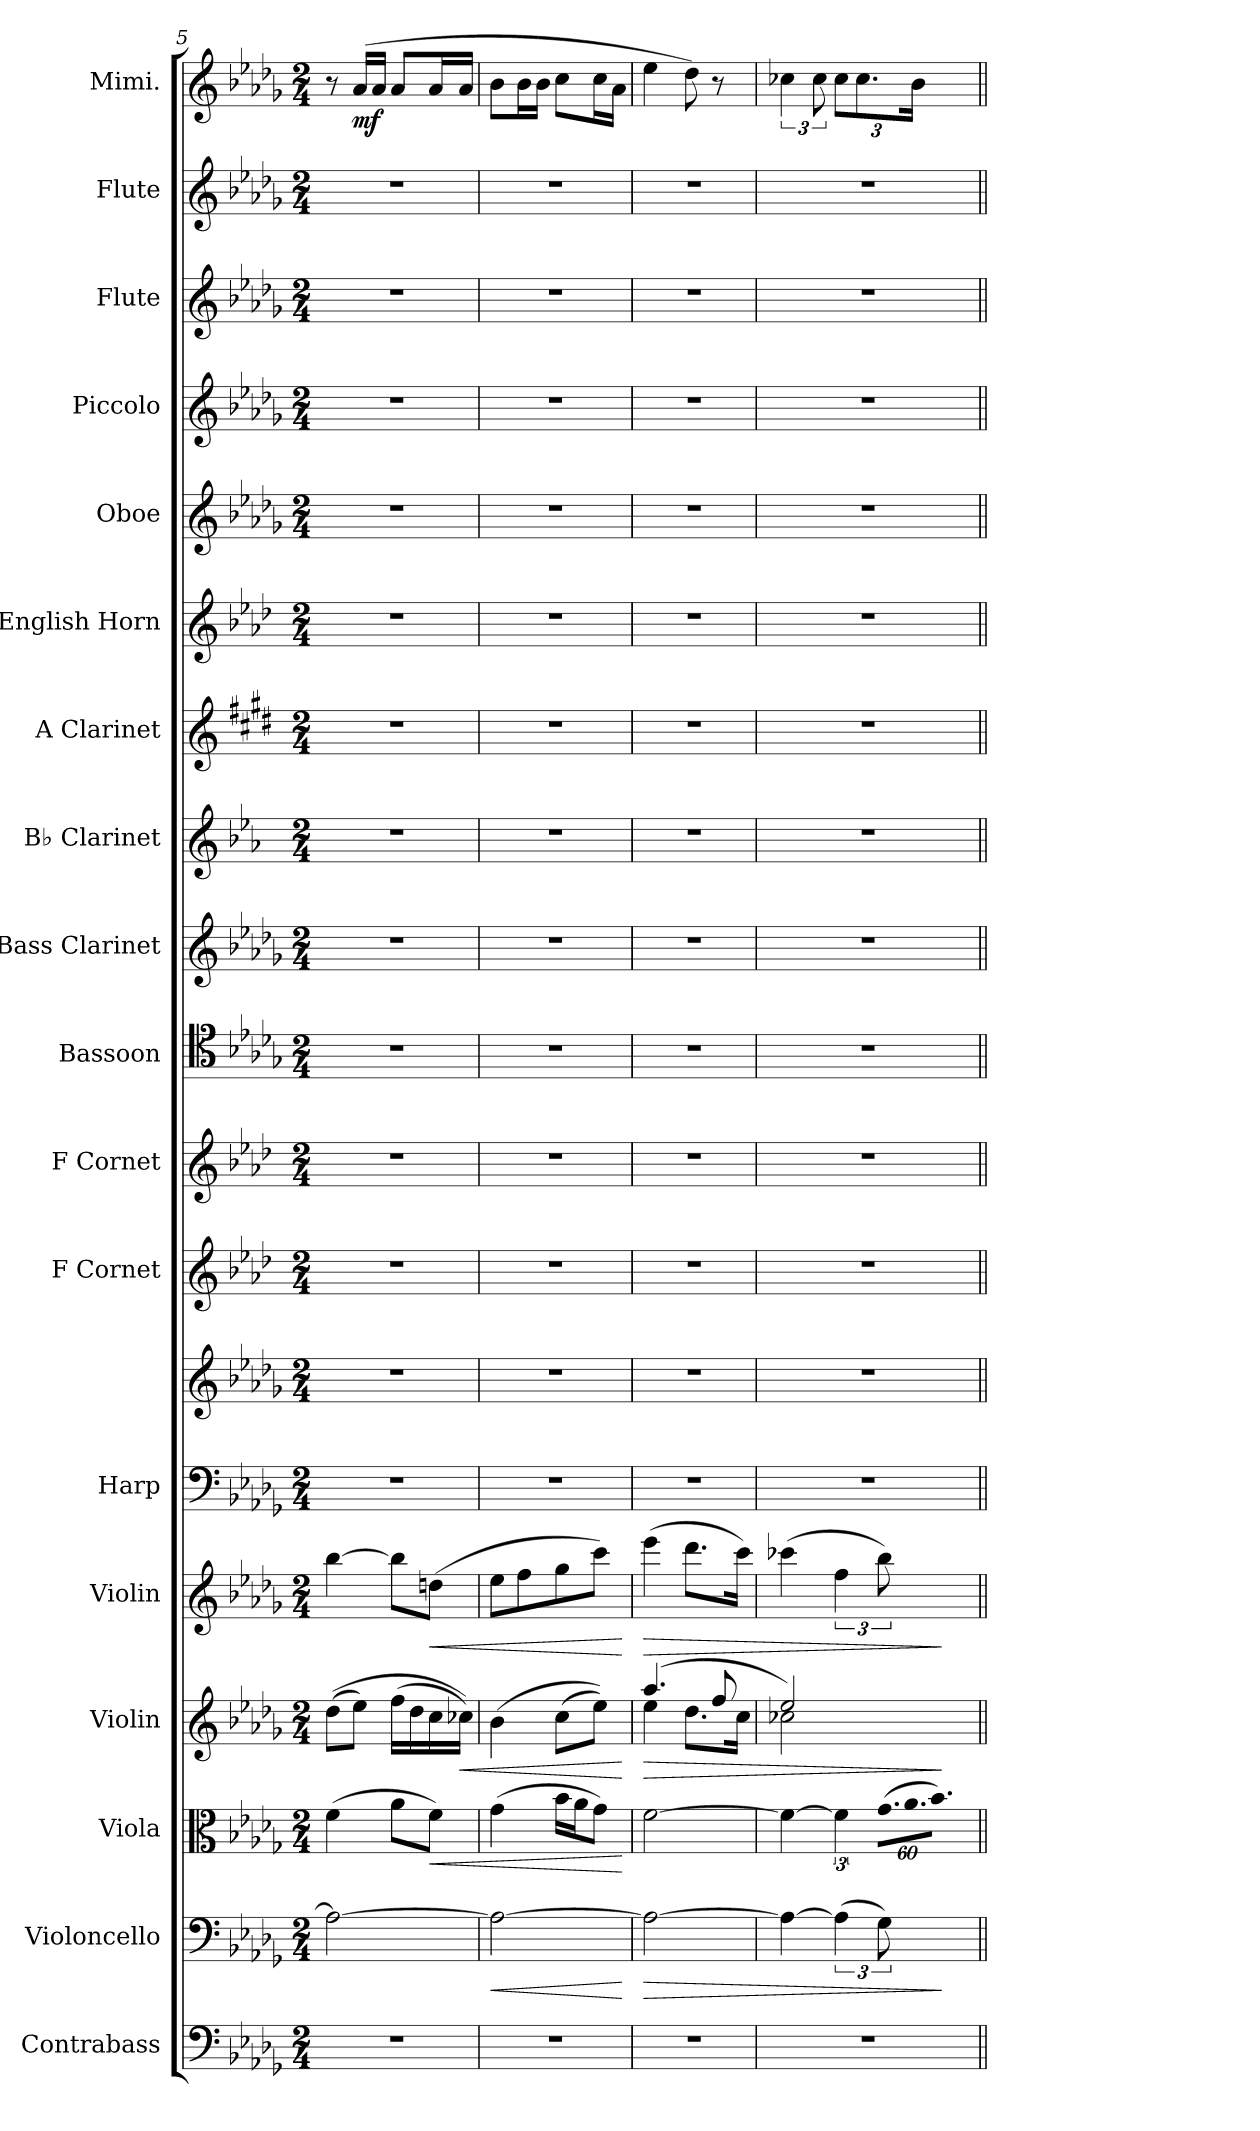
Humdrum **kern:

**kern	**kern	**dynam	**kern	**dynam	**kern	**dynam	**kern	**dynam	**kern	**kern	**kern	**kern	**kern	**kern	**kern	**kern	**kern	**kern	**kern	**kern	**kern	**kern	**dynam
*part18	*part17	*part17	*part16	*part16	*part15	*part15	*part14	*part14	*part13	*part13	*part12	*part11	*part10	*part9	*part8	*part7	*part6	*part5	*part4	*part3	*part2	*part1	*part1
*staff19	*staff18	*staff18	*staff17	*staff17	*staff16	*staff16	*staff15	*staff15	*staff14	*staff13	*staff12	*staff11	*staff10	*staff9	*staff8	*staff7	*staff6	*staff5	*staff4	*staff3	*staff2	*staff1	*staff1
*I"Contrabass	*I"Violoncello	*	*I"Viola	*	*I"Violin	*	*I"Violin	*	*I"Harp	*	*I"F Cornet	*I"F Cornet	*I"Bassoon	*I"Bass Clarinet	*I"B♭ Clarinet	*I"A Clarinet	*I"English Horn	*I"Oboe	*I"Piccolo	*I"Flute	*I"Flute	*I"Mimi.	*
*I'Cb.	*I'Vc.	*	*I'Vla.	*	*I'Vln.	*	*I'Vln.	*	*I'Hrp.	*	*	*	*I'Bsn.	*I'B. Cl.	*I'B♭ Cl.	*I'A Cl.	*I'E. Hn.	*I'Ob.	*I'Picc.	*I'Fl.	*I'Fl.	*I'M.	*
!!LO:PB:g=z
*clefF4	*clefF4	*	*clefC3	*	*clefG2	*	*clefG2	*	*clefF4	*clefG2	*clefG2	*clefG2	*clefC4	*clefG2	*clefG2	*clefG2	*clefG2	*clefG2	*clefG2	*clefG2	*clefG2	*clefG2	*
*ITrd7c12	*	*	*	*	*	*	*	*	*	*	*ITrd-3c-5	*ITrd-3c-5	*	*ITrd8c14	*ITrd1c2	*ITrd2c3	*ITrd4c7	*	*ITrd-7c-12	*	*	*	*
*k[b-e-a-d-g-]	*k[b-e-a-d-g-]	*	*k[b-e-a-d-g-]	*	*k[b-e-a-d-g-]	*	*k[b-e-a-d-g-]	*	*k[b-e-a-d-g-]	*k[b-e-a-d-g-]	*k[b-e-a-d-g-]	*k[b-e-a-d-g-]	*k[b-e-a-d-g-]	*k[b-e-a-d-g-]	*k[b-e-a-d-g-]	*k[f#c#g#d#a#e#b#]	*k[b-e-a-d-g-]	*k[b-e-a-d-g-]	*k[b-e-a-d-g-]	*k[b-e-a-d-g-]	*k[b-e-a-d-g-]	*k[b-e-a-d-g-]	*
*M2/4	*M2/4	*	*M2/4	*	*M2/4	*	*M2/4	*	*M2/4	*M2/4	*M2/4	*M2/4	*M2/4	*M2/4	*M2/4	*M2/4	*M2/4	*M2/4	*M2/4	*M2/4	*M2/4	*M2/4	*
=5	=5	=5	=5	=5	=5	=5	=5	=5	=5	=5	=5	=5	=5	=5	=5	=5	=5	=5	=5	=5	=5	=5	=5
2r	2A-\_	.	(4f\	.	((8dd-\L	.	[4bb-\	.	2r	2r	2r	2r	2r	2r	2r	2r	2r	2r	2r	2r	2r	8r	.
!	!	!	!	!	!	!	!	!	!	!	!	!	!	!	!	!	!	!	!	!	!	!	!LO:DY:b
.	.	.	.	.	8ee-\J)	.	.	.	.	.	.	.	.	.	.	.	.	.	.	.	.	(16a-/LL	mf
.	.	.	.	.	.	.	.	.	.	.	.	.	.	.	.	.	.	.	.	.	.	16a-/JJ	.
.	.	.	8a-\L	.	(16ff\LL	.	8bb-\L]	.	.	.	.	.	.	.	.	.	.	.	.	.	.	8a-/L	.
.	.	.	.	.	16dd-\	.	.	.	.	.	.	.	.	.	.	.	.	.	.	.	.	.	.
!	!	!	!	!LO:HP:b	!	!	!	!LO:HP:b	!	!	!	!	!	!	!	!	!	!	!	!	!	!	!
.	.	.	8f\J)	<	16cc\	.	(8ddn\J	<	.	.	.	.	.	.	.	.	.	.	.	.	.	16a-/L	.
!	!	!	!	!	!	!LO:HP:b	!	!	!	!	!	!	!	!	!	!	!	!	!	!	!	!	!
.	.	.	.	.	16cc-X\JJ))	<	.	.	.	.	.	.	.	.	.	.	.	.	.	.	.	16a-/JJ	.
=6	=6	=6	=6	=6	=6	=6	=6	=6	=6	=6	=6	=6	=6	=6	=6	=6	=6	=6	=6	=6	=6	=6	=6
!	!	!LO:HP:b	!	!	!	!	!	!	!	!	!	!	!	!	!	!	!	!	!	!	!	!	!
2r	2A-\_	<	(4g-\	.	(4b-\	.	8ee-\L	.	2r	2r	2r	2r	2r	2r	2r	2r	2r	2r	2r	2r	2r	8b-\L	.
.	.	.	.	.	.	.	8ff\	.	.	.	.	.	.	.	.	.	.	.	.	.	.	16b-\L	.
.	.	.	.	.	.	.	.	.	.	.	.	.	.	.	.	.	.	.	.	.	.	16b-\JJ	.
.	.	.	16b-\LL	.	(8cc\L	.	8gg-\	.	.	.	.	.	.	.	.	.	.	.	.	.	.	8cc\L	.
.	.	.	16a-\J	.	.	.	.	.	.	.	.	.	.	.	.	.	.	.	.	.	.	.	.
.	.	.	8g-\J)	.	8ee-\J))	.	8ccc\J)	.	.	.	.	.	.	.	.	.	.	.	.	.	.	16cc\L	.
.	.	.	.	.	.	.	.	.	.	.	.	.	.	.	.	.	.	.	.	.	.	16a-\JJ	.
.	.	[	.	[	.	[	.	[	.	.	.	.	.	.	.	.	.	.	.	.	.	.	.
=7	=7	=7	=7	=7	=7	=7	=7	=7	=7	=7	=7	=7	=7	=7	=7	=7	=7	=7	=7	=7	=7	=7	=7
!	!	!LO:HP:b	!	!	!	!LO:HP:b	!	!LO:HP:b	!	!	!	!	!	!	!	!	!	!	!	!	!	!	!
*	*	*	*	*	*^	*	*	*	*	*	*	*	*	*	*	*	*	*	*	*	*	*	*
2r	2A-\_	>	[2f\	.	(4.aa-/	4ee-\	>	(4eee-\	>	2r	2r	2r	2r	2r	2r	2r	2r	2r	2r	2r	2r	2r	4ee-\	.
.	.	.	.	.	.	8.dd-\L	.	8.ddd-\L	.	.	.	.	.	.	.	.	.	.	.	.	.	.	8dd-\)	.
.	.	.	.	.	8ff/	.	.	.	.	.	.	.	.	.	.	.	.	.	.	.	.	.	8r	.
.	.	.	.	.	.	16cc\Jk	.	16ccc\Jk)	.	.	.	.	.	.	.	.	.	.	.	.	.	.	.	.
=8	=8	=8	=8	=8	=8	=8	=8	=8	=8	=8	=8	=8	=8	=8	=8	=8	=8	=8	=8	=8	=8	=8	=8	=8
*	*	*	*	*	*	*	*	*	*	*	*	*	*	*	*	*	*	*	*	*	*	*	*MM66	*
2r	4A-\_	.	4f\_	.	2ee-/)	2cc-X\	.	(4ccc-X\	.	2r	2r	2r	2r	2r	2r	2r	2r	2r	2r	2r	2r	2r	6cc-X\	.
.	.	.	.	.	.	.	.	.	.	.	.	.	.	.	.	.	.	.	.	.	.	.	12cc-\	.
.	(6A-\]	.	6f\]	.	.	.	.	6ff\	.	.	.	.	.	.	.	.	.	.	.	.	.	.	12cc-\L	.
.	.	.	.	.	.	.	.	.	.	.	.	.	.	.	.	.	.	.	.	.	.	.	12.cc-\	.
*	*	*	*Xbrackettup	*	*	*	*	*	*	*	*	*	*	*	*	*	*	*	*	*	*	*	*	*
!	!	!	!LO:N:vis=32.	!	!	!	!	!	!	!	!	!	!	!	!	!	!	!	!	!	!	!	!	!
.	12G-\)	.	(1920%53g-\LL	.	.	.	.	12bb-\)	.	.	.	.	.	.	.	.	.	.	.	.	.	.	.	.
!	!	!	!LO:N:vis=32.	!	!	!	!	!	!	!	!	!	!	!	!	!	!	!	!	!	!	!	!	!
.	.	.	1920%53a-\	.	.	.	.	.	.	.	.	.	.	.	.	.	.	.	.	.	.	.	.	.
.	.	.	.	.	.	.	.	.	.	.	.	.	.	.	.	.	.	.	.	.	.	.	24b-\Jk	.
!	!	!	!LO:N:vis=32.	!	!	!	!	!	!	!	!	!	!	!	!	!	!	!	!	!	!	!	!	!
.	.	.	1920%53b-\JJ)	.	.	.	.	.	.	.	.	.	.	.	.	.	.	.	.	.	.	.	.	.
.	.	.	1920ryy	.	.	.	.	.	.	.	.	.	.	.	.	.	.	.	.	.	.	.	.	.
*	*	*	*	*	*v	*v	*	*	*	*	*	*	*	*	*	*	*	*	*	*	*	*	*	*
.	.	]	.	.	.	]	.	]	.	.	.	.	.	.	.	.	.	.	.	.	.	.	.
=||	=||	=||	=||	=||	=||	=||	=||	=||	=||	=||	=||	=||	=||	=||	=||	=||	=||	=||	=||	=||	=||	=||	=||
*-	*-	*-	*-	*-	*-	*-	*-	*-	*-	*-	*-	*-	*-	*-	*-	*-	*-	*-	*-	*-	*-	*-	*-
